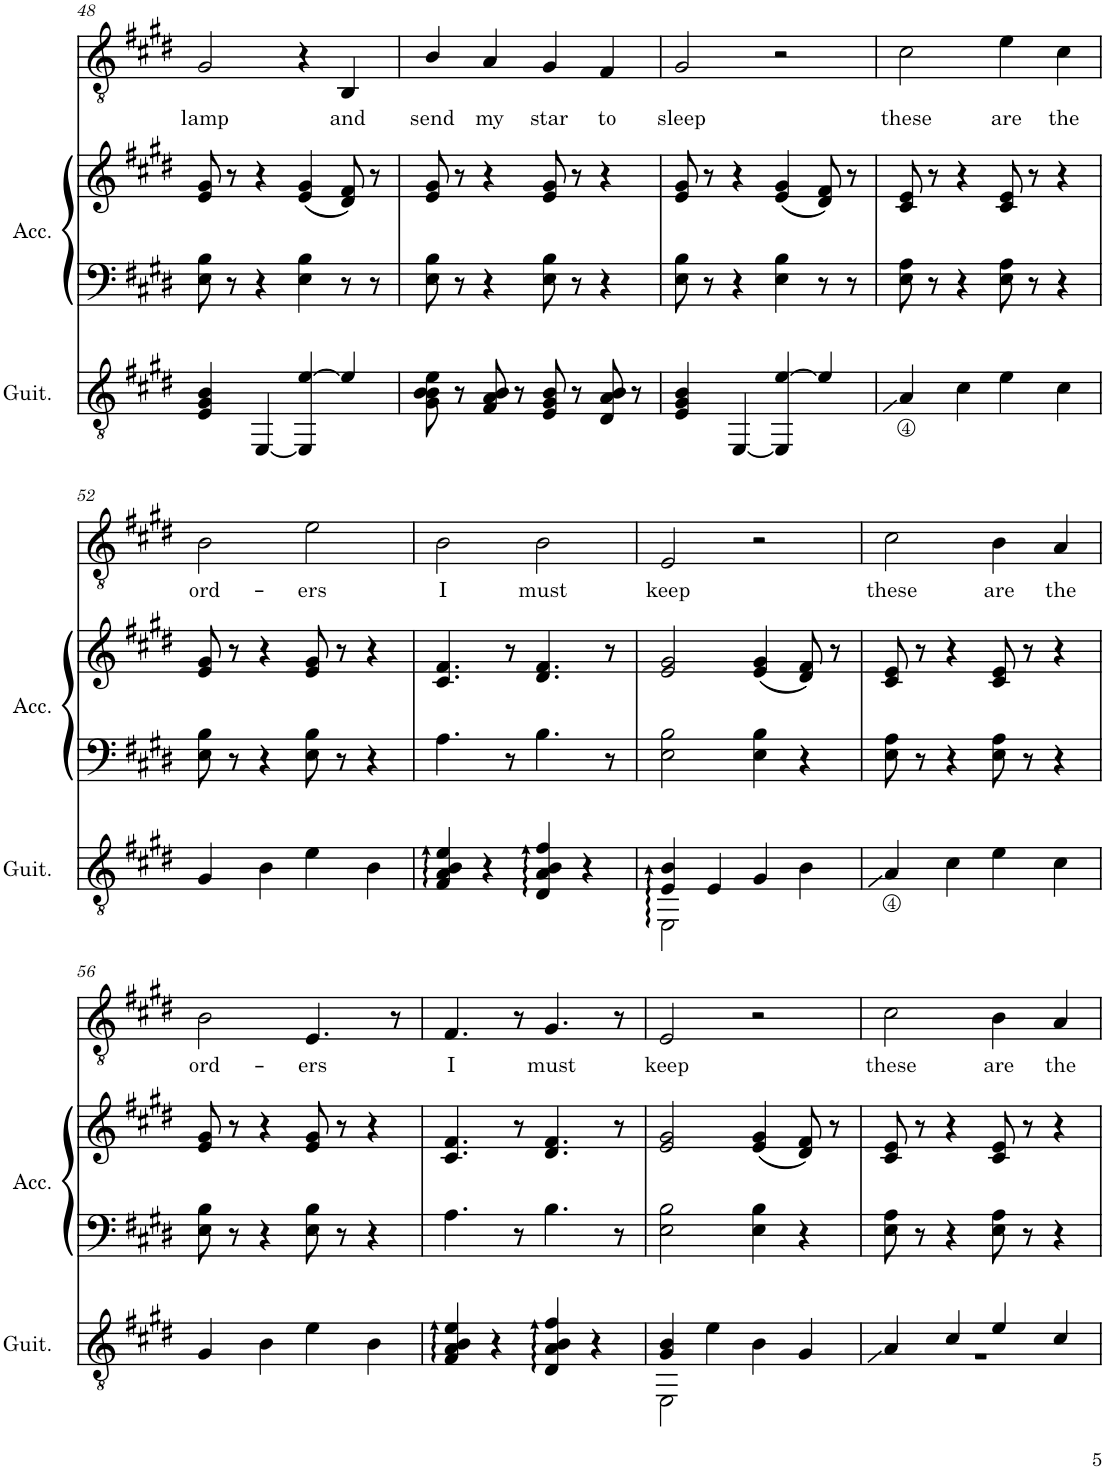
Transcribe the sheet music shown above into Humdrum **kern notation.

**kern	**kern	**kern	**kern	**text
*part3	*part2	*part2	*part1	*part1
*staff4	*staff3	*staff2	*staff1	*staff1
*I"Guitar	*I"Accordion	*	*I"Voice 1	*
*I'Guit.	*I'Acc.	*	*	*
!!LO:PB:g=z
*clefGv2	*clefF4	*clefG2	*clefGv2	*
*k[f#c#g#d#]	*k[f#c#g#d#]	*k[f#c#g#d#]	*k[f#c#g#d#]	*
*E:	*E:	*E:	*E:	*
*M4/4	*M4/4	*M4/4	*M4/4	*
=48	=48	=48	=48	=48
!	!	!	!	!LO:LY:b
4E/ 4G#/ 4B/	8E\ 8B\	8e/ 8g#/	2G#/	lamp
.	8r	8r	.	.
[<4EE/	4r	4r	.	.
4EE/] [4e/	4E\ 4B\	(4e/ 4g#/	4r	.
!	!	!	!	!LO:LY:b
4e/]	8r	8d#/ 8f#/)	4BB/	and
.	8r	8r	.	.
=49	=49	=49	=49	=49
!	!	!	!	!LO:LY:b
8G#\ 8B\ 8B\ 8e\	8E\ 8B\	8e/ 8g#/	4B/	send
8r	8r	8r	.	.
!	!	!	!	!LO:LY:b
8F#/ 8A/ 8B/	4r	4r	4A/	my
8r	.	.	.	.
!	!	!	!	!LO:LY:b
8E/ 8G#/ 8B/	8E\ 8B\	8e/ 8g#/	4G#/	star
8r	8r	8r	.	.
!	!	!	!	!LO:LY:b
8D#/ 8A/ 8B/	4r	4r	4F#/	to
8r	.	.	.	.
=50	=50	=50	=50	=50
!	!	!	!	!LO:LY:b
4E/ 4G#/ 4B/	8E\ 8B\	8e/ 8g#/	2G#/	sleep
.	8r	8r	.	.
[<4EE/	4r	4r	.	.
4EE/] [4e/	4E\ 4B\	(4e/ 4g#/	2r	.
4e/]	8r	8d#/ 8f#/)	.	.
.	8r	8r	.	.
=51	=51	=51	=51	=51
!	!	!	!	!LO:LY:b
4A</	8E\ 8A\	8c#/ 8e/	2c#\	these
.	8r	8r	.	.
4c#\	4r	4r	.	.
!	!	!	!	!LO:LY:b
4e\	8E\ 8A\	8c#/ 8e/	4e\	are
.	8r	8r	.	.
!	!	!	!	!LO:LY:b
4c#\	4r	4r	4c#\	the
!!LO:LB:g=z
=52	=52	=52	=52	=52
!	!	!	!	!LO:LY:b
4G#/	8E\ 8B\	8e/ 8g#/	2B\	ord-
.	8r	8r	.	.
4B\	4r	4r	.	.
!	!	!	!	!LO:LY:b
4e\	8E\ 8B\	8e/ 8g#/	2e\	-ers
.	8r	8r	.	.
4B\	4r	4r	.	.
=53	=53	=53	=53	=53
!	!	!	!	!LO:LY:b
4F#/ 4A/ 4B/ 4e/	4.A\	4.c#/ 4.f#/	2B\	I
4r	.	.	.	.
.	8r	8r	.	.
!	!	!	!	!LO:LY:b
4D#/ 4A/ 4B/ 4f#/	4.B\	4.d#/ 4.f#/	2B\	must
4r	.	.	.	.
.	8r	8r	.	.
=54	=54	=54	=54	=54
*^	*	*	*	*
!	!	!	!	!	!LO:LY:b
4E/ 4B/	2EE\	2E\ 2B\	2e/ 2g#/	2E/	keep
4E/	.	.	.	.	.
4G#/	2ryy	4E\ 4B\	(4e/ 4g#/	2r	.
4B\	.	4r	8d#/ 8f#/)	.	.
.	.	.	8r	.	.
*v	*v	*	*	*	*
=55	=55	=55	=55	=55
!	!	!	!	!LO:LY:b
4A</	8E\ 8A\	8c#/ 8e/	2c#\	these
.	8r	8r	.	.
4c#\	4r	4r	.	.
!	!	!	!	!LO:LY:b
4e\	8E\ 8A\	8c#/ 8e/	4B\	are
.	8r	8r	.	.
!	!	!	!	!LO:LY:b
4c#\	4r	4r	4A/	the
!!LO:LB:g=z
=56	=56	=56	=56	=56
!	!	!	!	!LO:LY:b
4G#/	8E\ 8B\	8e/ 8g#/	2B\	ord-
.	8r	8r	.	.
4B\	4r	4r	.	.
!	!	!	!	!LO:LY:b
4e\	8E\ 8B\	8e/ 8g#/	4.E/	-ers
.	8r	8r	.	.
4B\	4r	4r	.	.
.	.	.	8r	.
=57	=57	=57	=57	=57
!	!	!	!	!LO:LY:b
4F#/ 4A/ 4B/ 4e/	4.A\	4.c#/ 4.f#/	4.F#/	I
4r	.	.	.	.
.	8r	8r	8r	.
!	!	!	!	!LO:LY:b
4D#/ 4A/ 4B/ 4f#/	4.B\	4.d#/ 4.f#/	4.G#/	must
4r	.	.	.	.
.	8r	8r	8r	.
=58	=58	=58	=58	=58
*^	*	*	*	*
!	!	!	!	!	!LO:LY:b
4G#/ 4B/	2EE\	2E\ 2B\	2e/ 2g#/	2E/	keep
4e\	.	.	.	.	.
4B\	2ryy	4E\ 4B\	(4e/ 4g#/	2r	.
4G#/	.	4r	8d#/ 8f#/)	.	.
.	.	.	8r	.	.
=59	=59	=59	=59	=59	=59
!	!	!	!	!	!LO:LY:b
4A/	1r	8E\ 8A\	8c#/ 8e/	2c#\	these
.	.	8r	8r	.	.
4c#/	.	4r	4r	.	.
!	!	!	!	!	!LO:LY:b
4e/	.	8E\ 8A\	8c#/ 8e/	4B\	are
.	.	8r	8r	.	.
!	!	!	!	!	!LO:LY:b
4c#/	.	4r	4r	4A/	the
*v	*v	*	*	*	*
=	=	=	=	=
*-	*-	*-	*-	*-
